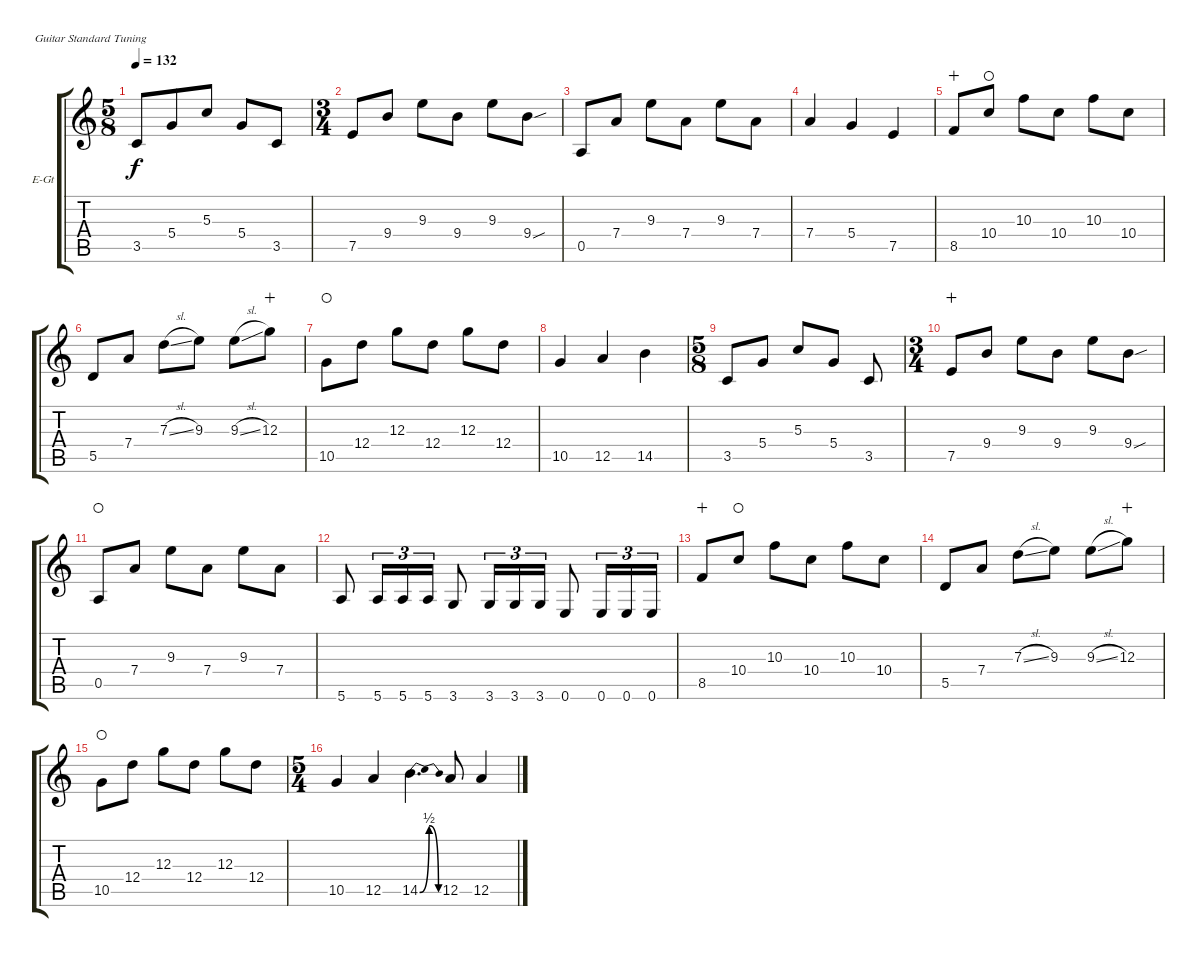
\bracketExtendMode groupsimilarinstruments
\firstSystemTrackNameOrientation horizontal
\otherSystemsTrackNameOrientation horizontal
\track ("Guitar" "E-Gt") {mute instrument electricguitarclean}
\staff {score tabs}
\tuning (E4 B3 G3 D3 A2 E2)
\ts (5 8)
\beaming (8 3 2)
\tempo 132
\clef g2
\scale
0.339572
\ks c
3.5.8{dy f} 5.4.8 5.3.8 5.4.8 3.5.8 |
\ts (3 4)
\beaming (8 2 2 2)
\scale
0.312834 7.5.8 9.4.8 9.3.8 9.4.8 9.3.8 9.4{sou}.8 |
\scale
0.333333 0.5.8 7.4.8 9.3.8 7.4.8 9.3.8 7.4.8 |
\scale
0.333333 7.4.4 5.4.4 7.5.4 |
\scale
0.333333 8.5.8{wahc} 10.4.8{waho} 10.3.8 10.4.8 10.3.8 10.4.8 |
\scale
0.333333 5.5.8 7.4.8 7.3{sl}.8 9.3.8 9.3{sl}.8 12.3.8{wahc} |
\scale
0.333333 10.5.8{waho} 12.4.8 12.3.8 12.4.8 12.3.8 12.4.8 |
\scale
0.333333 10.5.4 12.5.4 14.5.4 |
\ts (5 8)
\beaming (8 2 2 2)
\scale
0.39527 3.5.8 5.4.8 5.3.8 5.4.8 3.5.8 |
\ts (3 4)
\beaming (8 2 2 2)
\scale
0.39527 7.5.8{wahc} 9.4.8 9.3.8 9.4.8 9.3.8 9.4{sou}.8 |
\scale
0.209459 0.5.8{waho} 7.4.8 9.3.8 7.4.8 9.3.8 7.4.8 |
\scale
0.333333 5.6.8 5.6.16{tu (3 2)} 5.6.16{tu (3 2)} 5.6.16{tu (3 2)} 3.6.8 3.6.16{tu (3 2)} 3.6.16{tu (3 2)} 3.6.16{tu (3 2)} 0.6.8 0.6.16{tu (3 2)} 0.6.16{tu (3 2)} 0.6.16{tu (3 2)} |
\scale
0.333333 8.5.8{wahc} 10.4.8{waho} 10.3.8 10.4.8 10.3.8 10.4.8 |
\scale
0.333333 5.5.8 7.4.8 7.3{sl}.8 9.3.8 9.3{sl}.8 12.3.8{wahc} |
\scale
0.201299 10.5.8{waho} 12.4.8 12.3.8 12.4.8 12.3.8 12.4.8 |
\ts (5 4)
\beaming (8 6 4)
\scale
0.37987 10.5.4 12.5.4 14.5{be (bendrelease 7.8 0 19.2 2 38.4 2 48 0)}.4{d} 12.5.8 12.5.4
